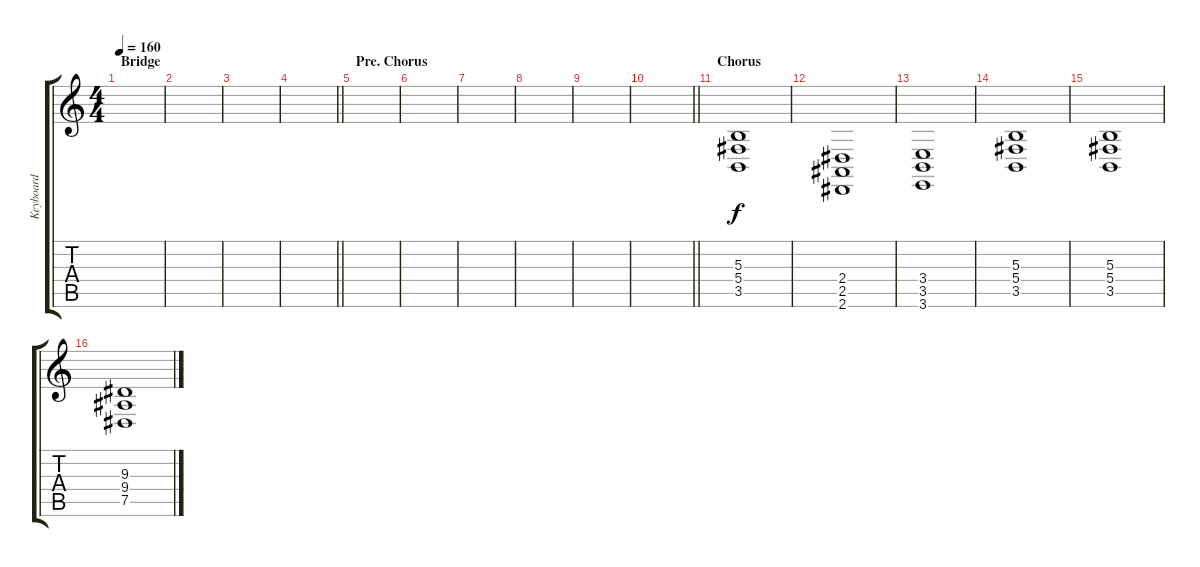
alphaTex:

\track ("Keyboard" "Keyboard") {instrument stringensemble1}
\staff {score tabs}
\tuning (Eb4 Bb3 Gb3 Db3 Ab2 Db2) {hide}
\ts (4 4)
\section ("" "Bridge")
\tempo 160
\clef g2
\ks c
|
|
|
\barLineRight lightlight
|
\section ("" "Pre. Chorus")
|
|
|
|
|
\barLineRight lightlight
|
\section ("" "Chorus")
(5.3 5.4 3.5).1 |
(2.4 2.5 2.6).1 |
(3.4 3.5 3.6).1 |
(5.3 5.4 3.5).1 |
(5.3 5.4 3.5).1 |
(9.3 9.4 7.5).1
